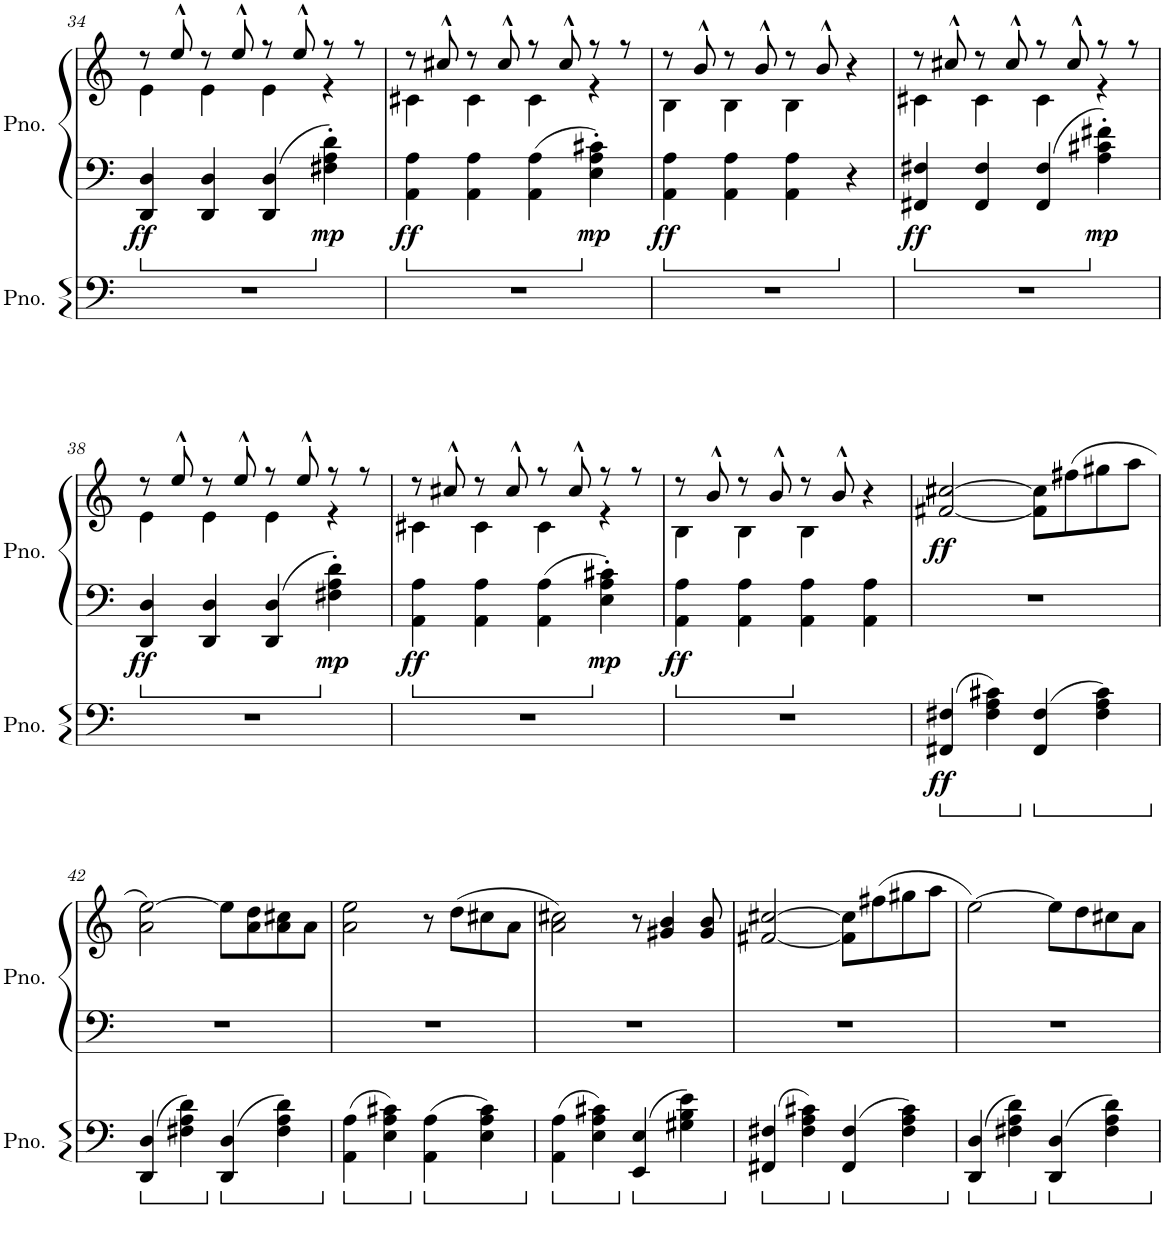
**kern	**dynam	**kern	**kern	**dynam
*part2	*part2	*part1	*part1	*part1
*staff3	*staff3	*staff2	*staff1	*staff1/2
*I"Piano	*	*I"Piano	*	*
*I'Pno.	*	*I'Pno.	*	*
!!LO:PB:g=z
*clefF4	*	*clefF4	*clefG2	*
*k[]	*	*k[]	*k[]	*
*M4/4	*	*M4/4	*M4/4	*
=34	=34	=34	=34	=34
*	*	*	*^	*
!	!	!	!	!	!LO:DY:b=2
1r	.	4DD/ 4D/	8r	4e\	ff
.	.	.	8ee^^/	.	.
.	.	4DD/ 4D/	8r	4e\	.
.	.	.	8ee^^/	.	.
.	.	4DD/ 4D/	8r	4e\	.
.	.	.	8ee^^/	.	.
!	!	!	!	!	!LO:DY:b=2
.	.	4F#X\' 4A\' 4d\'	8r	4r	mp
.	.	.	8r	.	.
=35	=35	=35	=35	=35	=35
!	!	!	!	!	!LO:DY:b=2
1r	.	4AA\ 4A\	8r	4c#X\	ff
.	.	.	8cc#X^^/	.	.
.	.	4AA\ 4A\	8r	4c#\	.
.	.	.	8cc#^^/	.	.
.	.	4AA\ 4A\	8r	4c#\	.
.	.	.	8cc#^^/	.	.
!	!	!	!	!	!LO:DY:b=2
.	.	4E\' 4A\' 4c#X\'	8r	4r	mp
.	.	.	8r	.	.
=36	=36	=36	=36	=36	=36
!	!	!	!	!	!LO:DY:b=2
1r	.	4AA\ 4A\	8r	4B\	ff
.	.	.	8b^^/	.	.
.	.	4AA\ 4A\	8r	4B\	.
.	.	.	8b^^/	.	.
.	.	4AA\ 4A\	8r	4B\	.
.	.	.	8b^^/	.	.
.	.	4r	4r	4ryy	.
=37	=37	=37	=37	=37	=37
!	!	!	!	!	!LO:DY:b=2
1r	.	4FF#X/ 4F#X/	8r	4c#X\	ff
.	.	.	8cc#X^^/	.	.
.	.	4FF#/ 4F#/	8r	4c#\	.
.	.	.	8cc#^^/	.	.
.	.	4FF#/ 4F#/	8r	4c#\	.
.	.	.	8cc#^^/	.	.
!	!	!	!	!	!LO:DY:b=2
.	.	4A\' 4c#X\' 4f#X\'	8r	4r	mp
.	.	.	8r	.	.
!!LO:LB:g=z	!!
=38	=38	=38	=38	=38	=38
!	!	!	!	!	!LO:DY:b=2
1r	.	4DD/ 4D/	8r	4e\	ff
.	.	.	8ee^^/	.	.
.	.	4DD/ 4D/	8r	4e\	.
.	.	.	8ee^^/	.	.
.	.	4DD/ 4D/	8r	4e\	.
.	.	.	8ee^^/	.	.
!	!	!	!	!	!LO:DY:b=2
.	.	4F#X\' 4A\' 4d\'	8r	4r	mp
.	.	.	8r	.	.
=39	=39	=39	=39	=39	=39
!	!	!	!	!	!LO:DY:b=2
1r	.	4AA\ 4A\	8r	4c#X\	ff
.	.	.	8cc#X^^/	.	.
.	.	4AA\ 4A\	8r	4c#\	.
.	.	.	8cc#^^/	.	.
.	.	4AA\ 4A\	8r	4c#\	.
.	.	.	8cc#^^/	.	.
!	!	!	!	!	!LO:DY:b=2
.	.	4E\' 4A\' 4c#X\'	8r	4r	mp
.	.	.	8r	.	.
=40	=40	=40	=40	=40	=40
!	!	!	!	!	!LO:DY:b=2
1r	.	4AA\ 4A\	8r	4B\	ff
.	.	.	8b^^/	.	.
.	.	4AA\ 4A\	8r	4B\	.
.	.	.	8b^^/	.	.
.	.	4AA\ 4A\	8r	4B\	.
.	.	.	8b^^/	.	.
.	.	4AA\ 4A\	4r	4ryy	.
*	*	*	*v	*v	*
=41	=41	=41	=41	=41
*ped	*	*	*	*
*	*	*	*^	*
!	!LO:DY:b	!	!	!	!LO:DY:b
*	*	*	*v	*v	*
(4FF#X/ 4F#X/	ff	1r	[2f#X/ [2cc#X/	ff
4F#\ 4A\ 4c#X\)	.	.	.	.
*Xped	*	*	*	*
*ped	*	*	*	*
(4FF#/ 4F#/	.	.	8f#\] 8cc#\]L	.
.	.	.	(8ff#X\	.
4F#\ 4A\ 4c#\)	.	.	8gg#X\	.
.	.	.	8aa\J	.
!!LO:LB:g=z
=42	=42	=42	=42	=42
*Xped	*	*	*	*
*ped	*	*	*	*
(4DD/ 4D/	.	1r	2a\ [2ee\)	.
4F#X\ 4A\ 4d\)	.	.	.	.
*Xped	*	*	*	*
*ped	*	*	*	*
(4DD/ 4D/	.	.	8ee\L]	.
.	.	.	8a\ 8dd\	.
4F#\ 4A\ 4d\)	.	.	8a\ 8cc#X\	.
.	.	.	8a\J	.
=43	=43	=43	=43	=43
*Xped	*	*	*	*
*ped	*	*	*	*
(4AA\ 4A\	.	1r	2a\ 2ee\	.
4E\ 4A\ 4c#X\)	.	.	.	.
*Xped	*	*	*	*
*ped	*	*	*	*
(4AA\ 4A\	.	.	8r	.
.	.	.	(8dd\L	.
4E\ 4A\ 4c#\)	.	.	8cc#X\	.
.	.	.	8a\J	.
=44	=44	=44	=44	=44
*Xped	*	*	*	*
*ped	*	*	*	*
(4AA\ 4A\	.	1r	2a\ 2cc#X\)	.
4E\ 4A\ 4c#X\)	.	.	.	.
*Xped	*	*	*	*
*ped	*	*	*	*
(4EE/ 4E/	.	.	8r	.
.	.	.	4g#X/ 4b/	.
4G#X\ 4B\ 4e\)	.	.	.	.
.	.	.	8g#/ 8b/	.
=45	=45	=45	=45	=45
*Xped	*	*	*	*
*ped	*	*	*	*
(4FF#X/ 4F#X/	.	1r	[2f#X/ [2cc#X/	.
4F#\ 4A\ 4c#X\)	.	.	.	.
*Xped	*	*	*	*
*ped	*	*	*	*
(4FF#/ 4F#/	.	.	8f#\] 8cc#\]L	.
.	.	.	(8ff#X\	.
4F#\ 4A\ 4c#\)	.	.	8gg#X\	.
.	.	.	8aa\J	.
=46	=46	=46	=46	=46
*Xped	*	*	*	*
*ped	*	*	*	*
(4DD/ 4D/	.	1r	[2ee\)	.
4F#X\ 4A\ 4d\)	.	.	.	.
*Xped	*	*	*	*
*ped	*	*	*	*
(4DD/ 4D/	.	.	8ee\L]	.
.	.	.	8dd\	.
4F#\ 4A\ 4d\)	.	.	8cc#X\	.
.	.	.	8a\J	.
*Xped	*	*	*	*
=	=	=	=	=
*-	*-	*-	*-	*-
